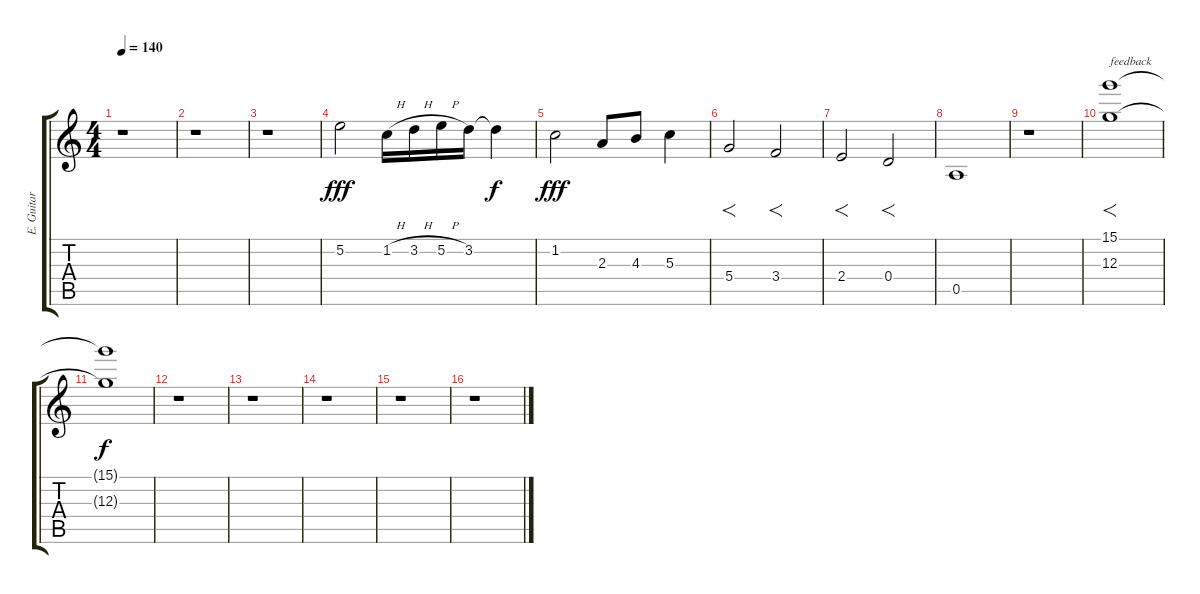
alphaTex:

\track ("E. Guitar 5" "E. Guitar ") {instrument distortionguitar}
\staff {score tabs}
\tuning (E4 B3 G3 D3 A2 D2) {hide}
\ts (4 4)
\tempo 140
\clef g2
\ks c
r.1{dy fff} |
r.1 |
r.1 |
5.2.2 1.2{h}.16 3.2{h}.16 5.2{h}.16 3.2.16 3.2{t}.4{dy f} |
1.2.2{dy fff} 2.3.8 4.3.8 5.3.4 |
5.4.2{f} 3.4.2{f} |
2.4.2{f} 0.4.2{f} |
0.5.1 |
r.1 |
(15.1 12.3).1{f txt "feedback"} |
(15.1{t} 12.3{t}).1{dy f} |
r.1 |
r.1 |
r.1 |
r.1 |
r.1
